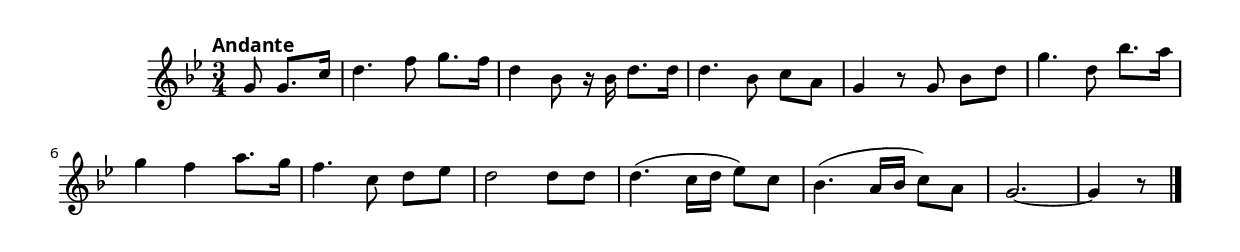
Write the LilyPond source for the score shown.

\version "2.18.2"
\language "english"
\include "../../templates/preamble.ly"

\score {
  <<
    \new ChordNames = "mainChords" {
      \chordmode { 
        
      }
    }
    \new Staff = "main" {
      \clef treble
      \key g \minor
      \time 3/4
      \tempo Andante
      \new Voice = "melody" {
        \relative d'{ 
          \partial 4. { g8 g8. c16 }
          d4. f8 g8. f16 |
          d4 bf8 r16 bf d8. d16 |
          d4. bf8 c a |
          g4 r8 g bf d |
          g4. d8 bf'8. a16 |
          g4 f a8. g16 |
          f4. c8 d ef |
          d2 d8 d |
          d4.( c16 d ef8) c |
          bf4.( a16 bf c8) a |
          g2.~ |
          \end 3/8 { g4 r8 } |
          \bar "|."
        }
      }
    }
    
    \new Lyrics \lyricsto "melody" {
      
    }
  >>
}
